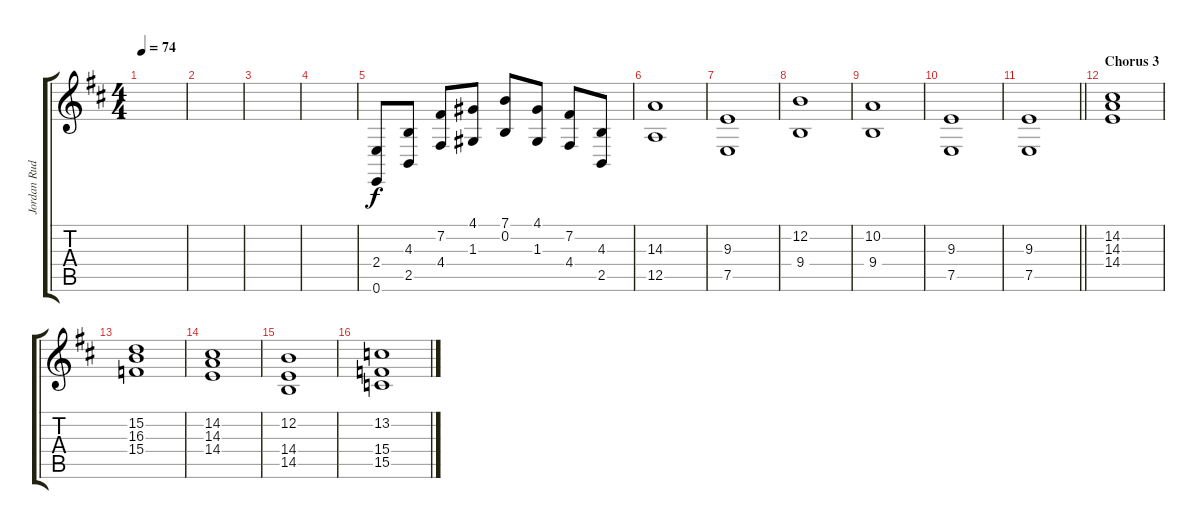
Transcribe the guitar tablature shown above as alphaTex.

\track ("Jordan Rudess" "Jordan Rud") {instrument stringensemble2}
\staff {score tabs}
\tuning (E4 B3 G3 D3 A2 E2) {hide}
\ts (4 4)
\tempo 74
\clef g2
\ks bminor
|
|
|
|
(2.4 0.6).8{instrument stringensemble1} (4.3 2.5).8 (7.2 4.4).8 (4.1 1.3).8 (7.1 0.2).8 (4.1 1.3).8 (7.2 4.4).8 (4.3 2.5).8 |
(14.3 12.5).1 |
(9.3 7.5).1 |
(12.2 9.4).1 |
(10.2 9.4).1 |
(9.3 7.5).1 |
\barLineRight lightlight
(9.3 7.5).1 |
\section ("" "Chorus 3")
(14.2 14.3 14.4).1 |
(15.2 16.3 15.4).1 |
(14.2 14.3 14.4).1 |
(12.2 14.4 14.5).1 |
(13.2 15.4 15.5).1
